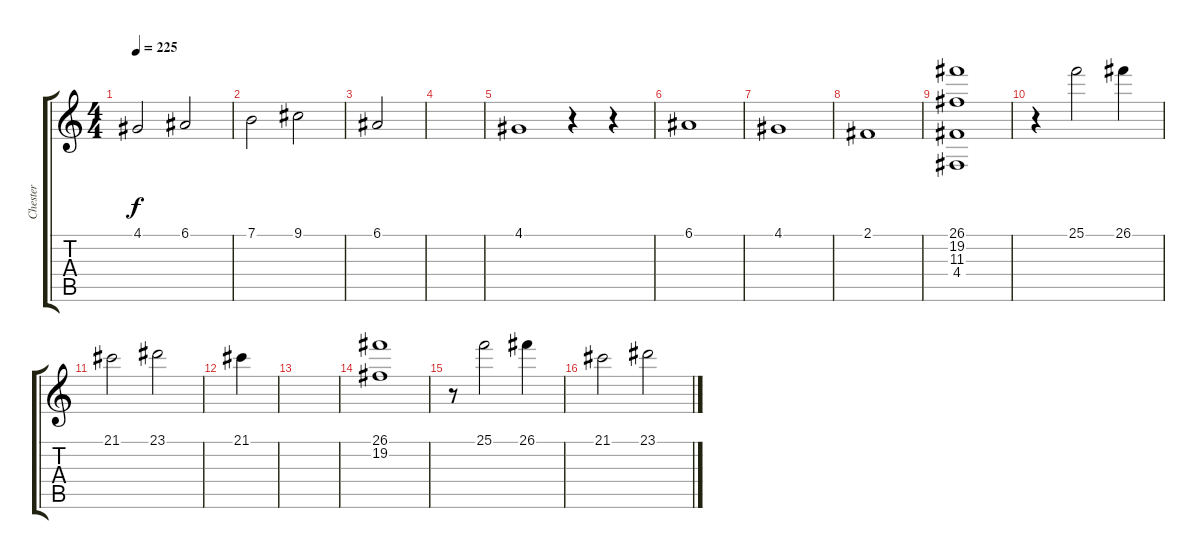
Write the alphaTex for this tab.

\track ("Chester" "Chester") {instrument violin}
\staff {score tabs}
\tuning (E4 B3 G3 D3 A2 E2) {hide}
\ts (4 4)
\tempo 225
\clef g2
\ks c
4.1.2{dy f} 6.1.2 |
7.1.2 9.1.2 |
6.1.2 |
|
4.1.1 r.4 r.4 |
6.1.1 |
4.1.1 |
2.1.1 |
(26.1 19.2 11.3 4.4).1 |
r.4 25.1.2 26.1.4 |
21.1.2 23.1.2 |
21.1.4 |
|
(26.1 19.2).1 |
r.8 25.1.2 26.1.4 |
21.1.2 23.1.2
